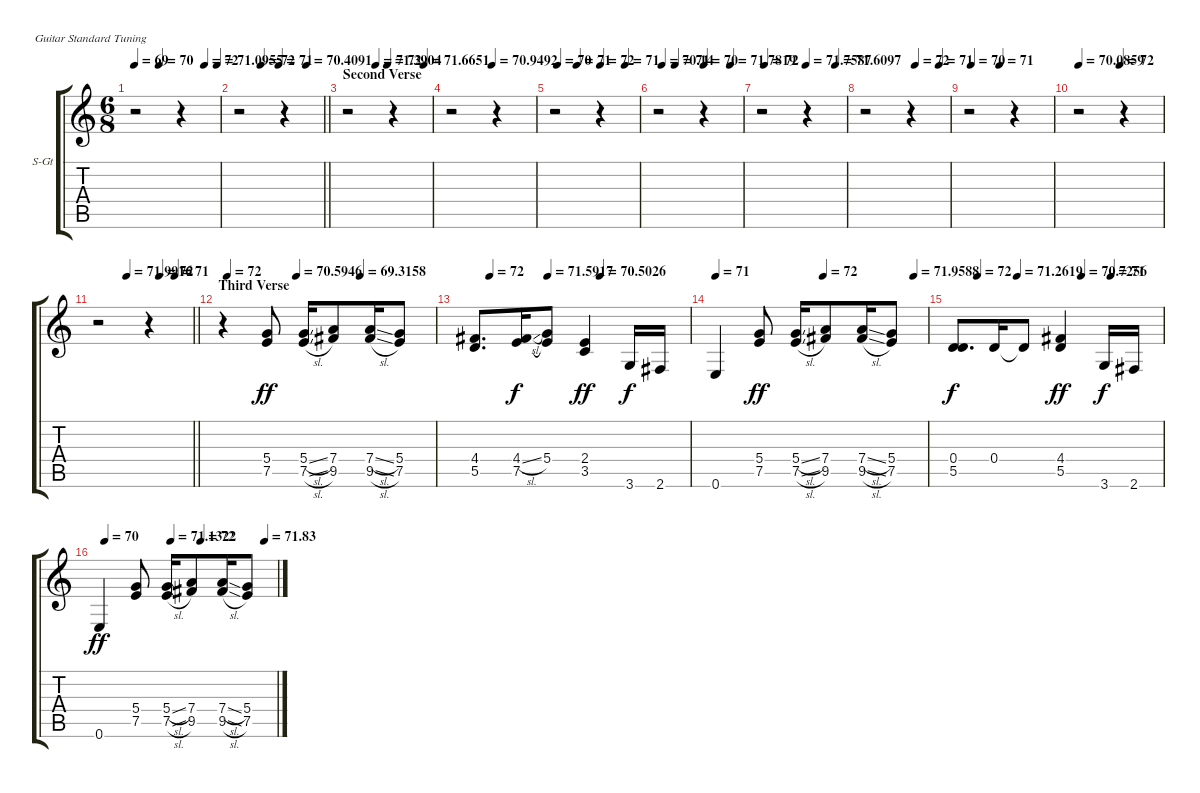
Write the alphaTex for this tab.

\bracketExtendMode groupsimilarinstruments
\firstSystemTrackNameOrientation horizontal
\otherSystemsTrackNameOrientation horizontal
\track ("Acoustic clean 2" "S-Gt") {instrument acousticguitarsteel}
\staff {score tabs}
\tuning (E4 B3 G3 D3 A2 E2)
\ts (6 8)
\tempo 69
\tempo (70 0.29375)
\tempo (72 0.825)
\tempo (71.0955 0.975)
\clef g2
\ks c
r.2{dy mf} r.4 |
\tempo (72 0.26875)
\tempo (71 0.48125)
\tempo (70.4091 0.80625)
\barLineRight lightlight
r.2 r.4 |
\section ("" "Second Verse")
\tempo (71.3904 0.34375)
\tempo (72 0.48125)
\tempo (71.6651 0.9125)
r.2 r.4 |
\tempo (70.9492 0.49375)
r.2 r.4 |
\tempo (70 0.04375)
\tempo (71 0.275)
\tempo (72 0.55)
\tempo (71 0.84375)
r.2 r.4 |
\tempo (70.14 0.05625)
\tempo (71 0.2125)
\tempo (70 0.55)
\tempo (71.7819 0.8625)
r.2 r.4 |
\tempo (72 0.04375)
\tempo (71.7587 0.53125)
\tempo (71.6097 0.88125)
r.2 r.4 |
\tempo (72 0.6)
\tempo (71 0.88125)
r.2 r.4 |
\tempo (70 0.0375)
\tempo (71 0.375)
r.2 r.4 |
\tempo (70.0859 0.0125)
\tempo (72 0.5)
r.2 r.4 |
\tempo (71.9916 0.3125)
\tempo (72 0.65625)
\tempo (71 0.81875)
\barLineRight lightlight
r.2 r.4 |
\section ("" "Third Verse")
\tempo (72 0.025)
\tempo (70.5946 0.35)
\tempo (69.3158 0.65)
r.4 (5.4 7.5).8{dy ff} (5.4{sl} 7.5{sl}).16 (7.4 9.5).8 (7.4{sl} 9.5{sl}).16 (5.4 7.5).8 |
\tempo (72 0.075)
\tempo (71.5917 0.34375)
\tempo (70.5026 0.5875)
(4.4 5.5).8{d} (7.5 4.4{sl}).16{dy f} (7.5{t} 5.4).8 (3.5 2.4).4{dy ff} 3.6.16{dy f} 2.6.16 |
\tempo (71 0.00625)
\tempo (72 0.5125)
\tempo (71.9588 0.9375)
0.6.4 (5.4 7.5).8{dy ff} (5.4{sl} 7.5{sl}).16 (7.4 9.5).8 (7.4{sl} 9.5{sl}).16 (5.4 7.5).8 |
\tempo (72 0.1)
\tempo (71.2619 0.29375)
\tempo (70.7256 0.60625)
\tempo (71 0.75)
(0.4 5.5).8{d dy f} 0.4.16 0.4{t}.8 (4.4 5.5).4{dy ff} 3.6.16{dy f} 2.6.16 |
\tempo (70 0.0375)
\tempo (71.1322 0.40625)
\tempo (72 0.575)
\tempo (71.83 0.93125)
0.6.4{dy ff} (5.4 7.5).8 (5.4{sl} 7.5{sl}).16 (7.4 9.5).8 (7.4{sl} 9.5{sl}).16 (5.4 7.5).8
